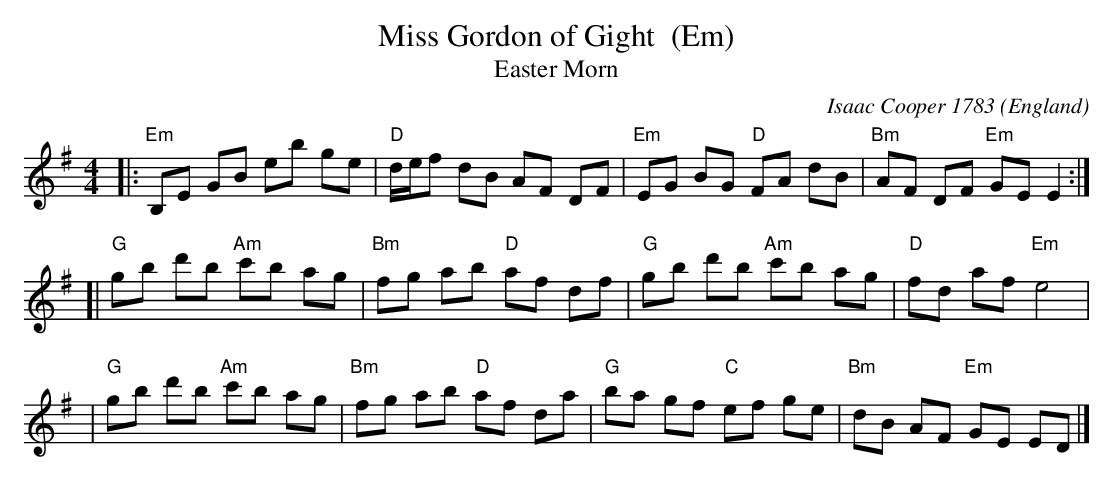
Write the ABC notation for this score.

X:1
T:Miss Gordon of Gight  (Em)
T:Easter Morn
C:Isaac Cooper 1783
O:England
L:1/8
M:4/4
K:Em
|: "Em"B,E GB eb ge | "D"d/e/f dB AF DF | "Em"EG BG "D"FA dB | "Bm"AF DF "Em"GE E2 :|
[| "G"gb d'b "Am"c'b ag | "Bm"fg ab "D"af df | "G"gb d'b "Am"c'b ag | "D"fd af "Em"e4 |
| "G"gb d'b "Am"c'b ag | "Bm"fg ab "D"af da | "G"ba gf "C"ef ge | "Bm"dB AF "Em"GE ED |]
